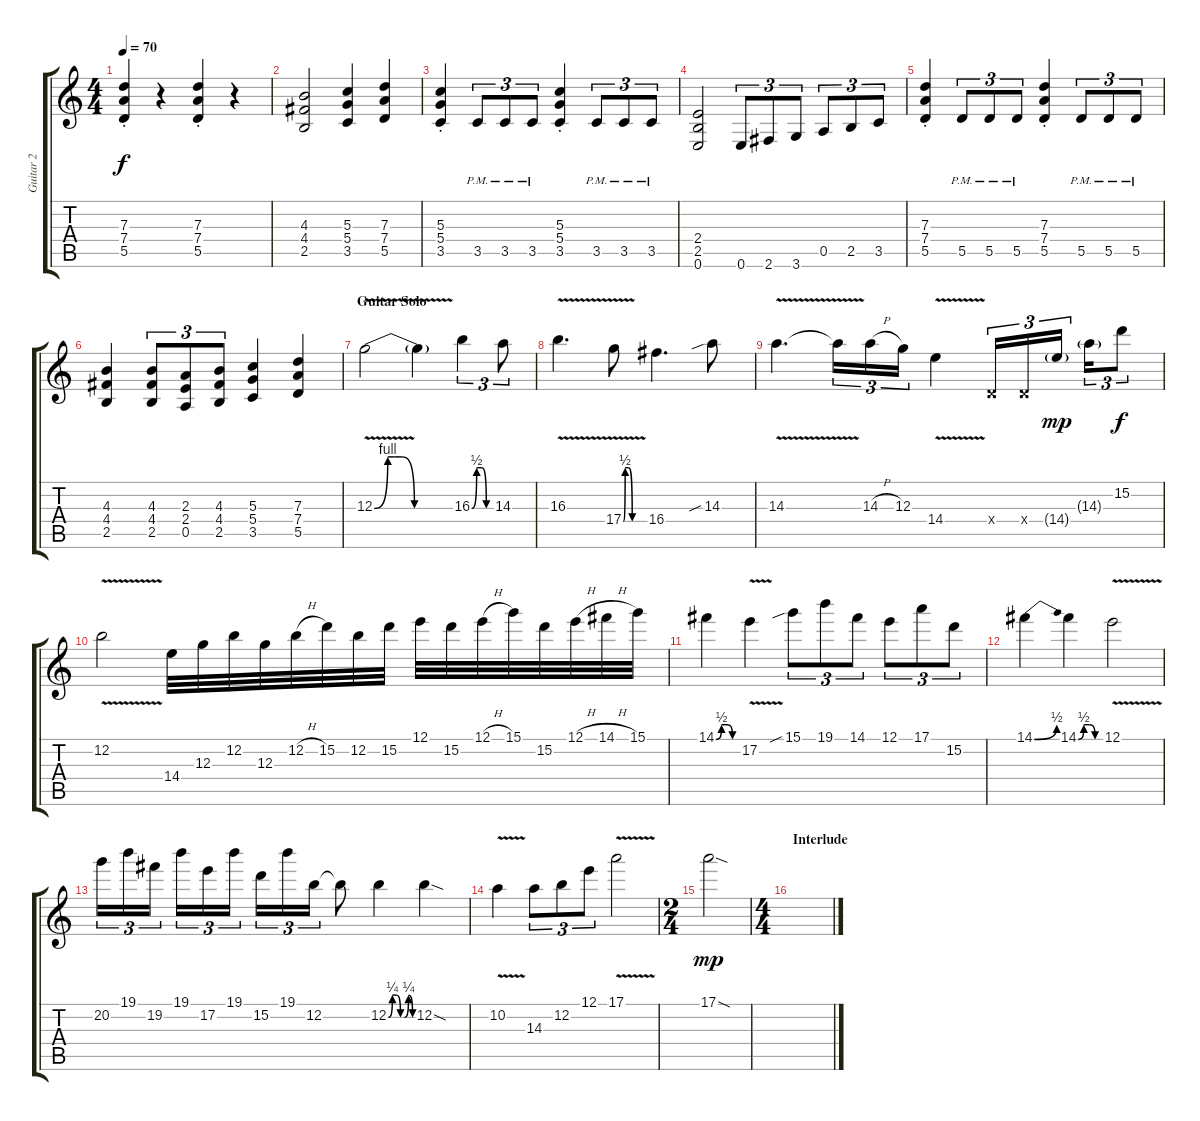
\track ("Guitar 2" "Guitar 2") {instrument overdrivenguitar}
\staff {score tabs}
\tuning (E4 B3 G3 D3 A2 E2) {hide}
\ts (4 4)
\tempo 70
\clef g2
\ks c
(7.3{st} 7.4{st} 5.5{st}).4{dy f} r.4 (7.3{st} 7.4{st} 5.5{st}).4 r.4 |
(4.3 4.4 2.5).2 (5.3 5.4 3.5).4 (7.3 7.4 5.5).4 |
(5.3{st} 5.4{st} 3.5{st}).4 3.5{pm}.8{tu (3 2)} 3.5{pm}.8{tu (3 2)} 3.5{pm}.8{tu (3 2)} (5.3{st} 5.4{st} 3.5{st}).4 3.5{pm}.8{tu (3 2)} 3.5{pm}.8{tu (3 2)} 3.5{pm}.8{tu (3 2)} |
(2.4 2.5 0.6).2 0.6.8{tu (3 2)} 2.6.8{tu (3 2)} 3.6.8{tu (3 2)} 0.5.8{tu (3 2)} 2.5.8{tu (3 2)} 3.5.8{tu (3 2)} |
(7.3{st} 7.4{st} 5.5{st}).4 5.5{pm}.8{tu (3 2)} 5.5{pm}.8{tu (3 2)} 5.5{pm}.8{tu (3 2)} (7.3{st} 7.4{st} 5.5{st}).4 5.5{pm}.8{tu (3 2)} 5.5{pm}.8{tu (3 2)} 5.5{pm}.8{tu (3 2)} |
(4.3 4.4 2.5).4 (4.3 4.4 2.5).8{tu (3 2)} (2.3 2.4 0.5).8{tu (3 2)} (4.3 4.4 2.5).8{tu (3 2)} (5.3 5.4 3.5).4 (7.3 7.4 5.5).4 |
\section ("" "Guitar Solo")
12.3{be (custom 0 0 10 4 15 4 20 4 30 0 45 0 60 0) v}.2 12.3{t}.4 16.3{be (custom 0 0 15 2 30 2 45 0 60 0)}.4{tu (3 2)} 14.3.8{tu (3 2)} |
16.3{v}.4{d} 17.4{be (custom 0 0 5 2 15 2 25 0 45 0 60 0) v}.8 16.4.4{d} 14.3{sib}.8 |
14.3{v}.4{d} 14.3{t}.16{tu (3 2)} 14.3{h}.16{tu (3 2)} 12.3.16{tu (3 2)} 14.4{v}.4 0.4{x}.16{tu (3 2)} 0.4{x}.16{tu (3 2)} 14.4{g}.16{tu (3 2) dy mp} 14.3{g}.16{tu (3 2)} 15.2.8{tu (3 2) dy f} |
12.2{v}.2 14.4.32 12.3.32 12.2.32 12.3.32 12.2{h}.32 15.2.32 12.2.32 15.2.32 12.1.32 15.2.32 12.1{h}.32 15.1.32 15.2.32 12.1{h}.32 14.1{h}.32 15.1.32 |
14.1{be (custom 0 0 15 2 30 2 45 0 60 0)}.4 17.2{v}.4 15.1{sib}.8{tu (3 2)} 19.1.8{tu (3 2)} 14.1.8{tu (3 2)} 12.1.8{tu (3 2)} 17.1.8{tu (3 2)} 15.2.8{tu (3 2)} |
14.1{be (bend 0 0 60 2)}.4 14.1{be (custom 0 0 15 2 30 2 45 0 60 0)}.4 12.1{v}.2 |
20.2.16{tu (3 2)} 19.1.16{tu (3 2)} 19.2.16{tu (3 2)} 19.1.16{tu (3 2)} 17.2.16{tu (3 2)} 19.1.16{tu (3 2)} 15.2.16{tu (3 2)} 19.1.16{tu (3 2)} 12.2.16{tu (3 2)} 12.2{t}.8 12.2{be (custom 0 0 10 1 20 1 30 0 40 0 50 1 60 0)}.4 12.2{sod}.4 |
10.2{v}.4 14.3.8{tu (3 2)} 12.2.8{tu (3 2)} 12.1.8{tu (3 2)} 17.1{v}.2 |
\ts (2 4)
17.1{sod}.2{dy mp} |
\ts (4 4)
\section ("" "Interlude")
